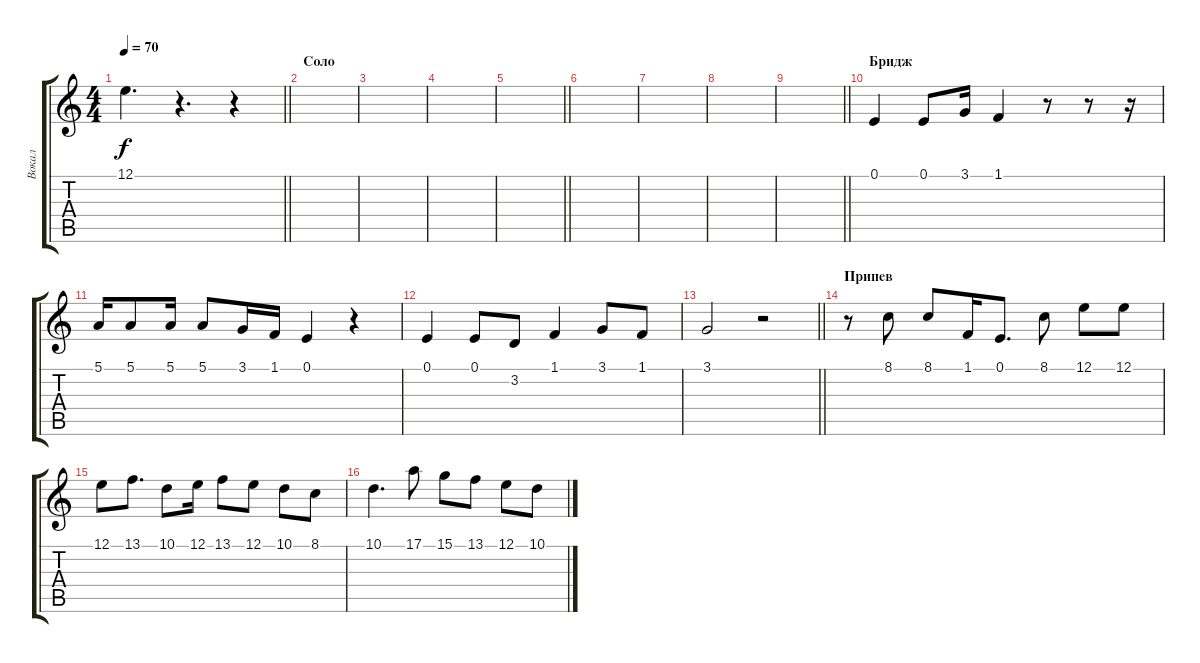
\track ("Вокал" "Вокал") {instrument lead6voice}
\staff {score tabs}
\tuning (E4 B3 G3 D3 A2 E2) {hide}
\ts (4 4)
\tempo 70
\clef g2
\barLineRight lightlight
\ks c
12.1.4{d dy f} r.4{d} r.4 |
\section ("" "Соло")
|
|
|
\barLineRight lightlight
|
\section ("" "")
|
|
|
\barLineRight lightlight
|
\section ("" "Бридж")
0.1.4 0.1.8 3.1.16 1.1.4 r.8 r.8 r.16 |
5.1.16 5.1.8 5.1.16 5.1.8 3.1.16 1.1.16 0.1.4 r.4 |
0.1.4 0.1.8 3.2.8 1.1.4 3.1.8 1.1.8 |
\barLineRight lightlight
3.1.2 r.2 |
\section ("" "Припев")
r.8 8.1.8 8.1.8 1.1.16 0.1.8{d} 8.1.8 12.1.8 12.1.8 |
12.1.8 13.1.8{d} 10.1.8 12.1.16 13.1.8 12.1.8 10.1.8 8.1.8 |
10.1.4{d} 17.1.8 15.1.8 13.1.8 12.1.8 10.1.8
